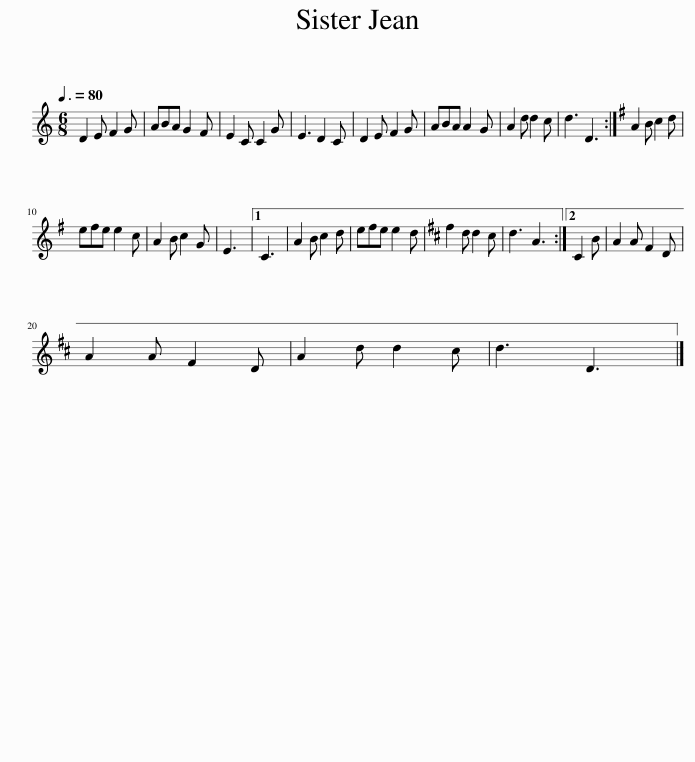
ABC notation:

X:1
L:1/8
Q:3/8=80
M:6/8
I:linebreak $
K:C
V:1 treble
V:1
 D2 E F2 G | ABA G2 F | E2 C C2 G | E3 D2 C | D2 E F2 G | %5
 ABA A2 G | A2 d d2 c | d3 D3 :|[K:G] A2 B c2 d |$ efe e2 c | %10
 A2 B c2 G | E3 |1 C3 | A2 B c2 d | efe e2 d | %15
[K:D] f2 d d2 c | d3 A3 :|2 C2 B | A2 A F2 D |$ A2 A F2 D | %20
 A2 d d2 c | d3 D3 |] %22
